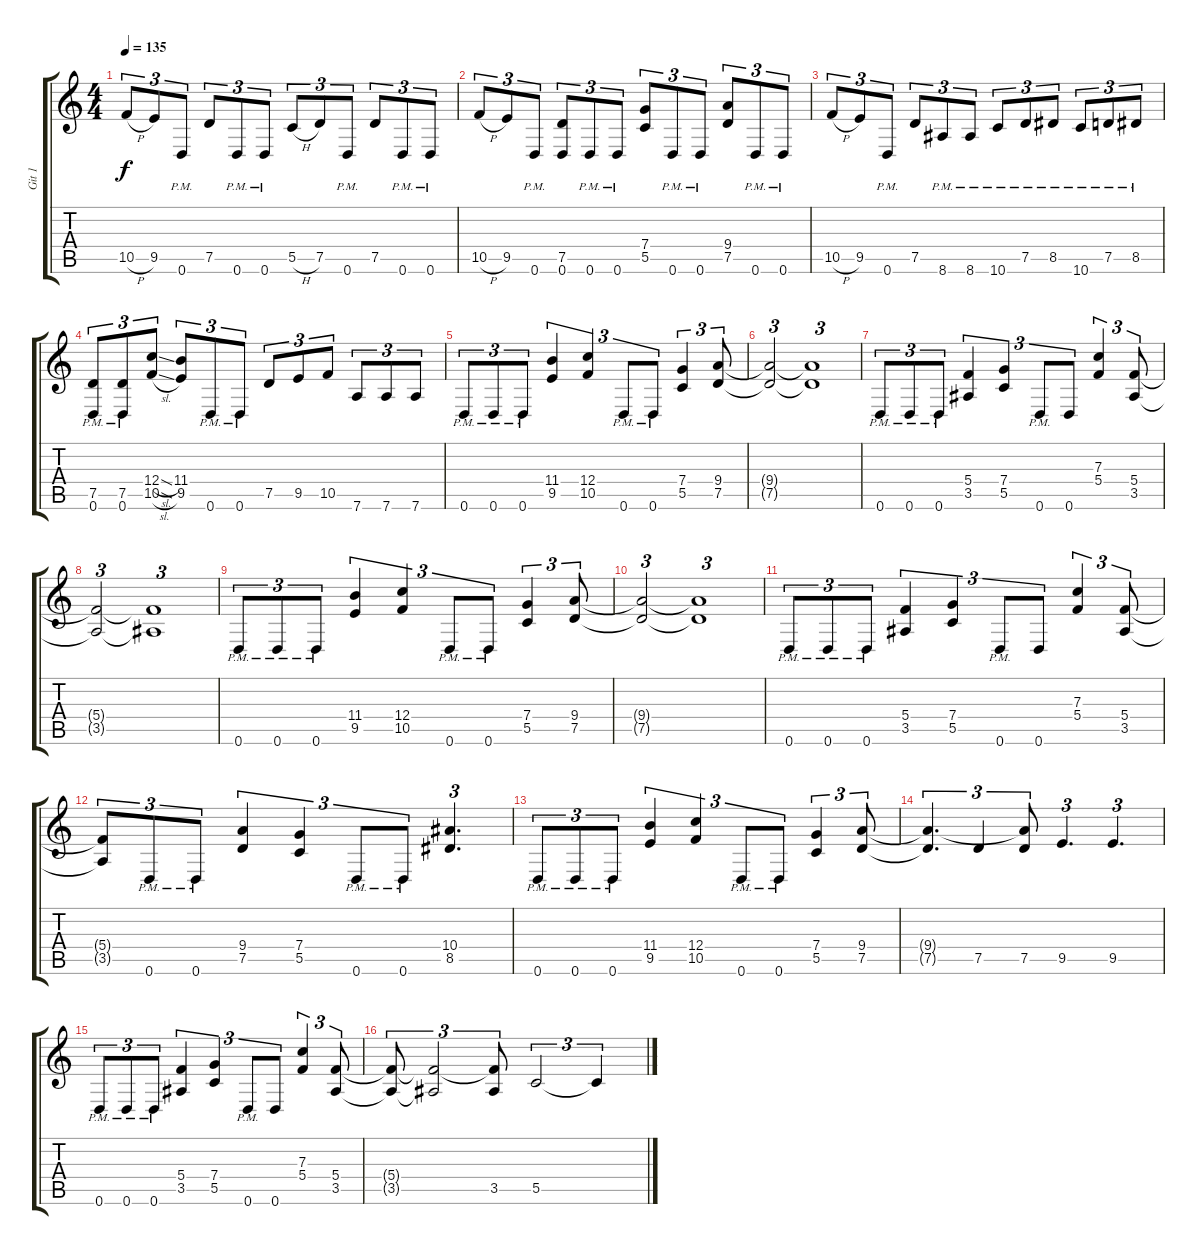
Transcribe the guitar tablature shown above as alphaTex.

\track ("Git 1" "Git 1") {instrument distortionguitar}
\staff {score tabs}
\tuning (D4 A3 F3 C3 G2 D2) {hide}
\ts (4 4)
\tempo 135
\clef g2
\ks c
10.5{h}.8{tu (3 2) dy f} 9.5.8{tu (3 2)} 0.6{pm}.8{tu (3 2)} 7.5.8{tu (3 2)} 0.6{pm}.8{tu (3 2)} 0.6{pm}.8{tu (3 2)} 5.5{h}.8{tu (3 2)} 7.5.8{tu (3 2)} 0.6{pm}.8{tu (3 2)} 7.5.8{tu (3 2)} 0.6{pm}.8{tu (3 2)} 0.6{pm}.8{tu (3 2)} |
10.5{h}.8{tu (3 2)} 9.5.8{tu (3 2)} 0.6{pm}.8{tu (3 2)} (7.5 0.6).8{tu (3 2)} 0.6{pm}.8{tu (3 2)} 0.6{pm}.8{tu (3 2)} (7.4 5.5).8{tu (3 2)} 0.6{pm}.8{tu (3 2)} 0.6{pm}.8{tu (3 2)} (9.4 7.5).8{tu (3 2)} 0.6{pm}.8{tu (3 2)} 0.6{pm}.8{tu (3 2)} |
10.5{h}.8{tu (3 2)} 9.5.8{tu (3 2)} 0.6{pm}.8{tu (3 2)} 7.5.8{tu (3 2)} 8.6{pm}.8{tu (3 2)} 8.6{pm}.8{tu (3 2)} 10.6{pm}.8{tu (3 2)} 7.5{pm}.8{tu (3 2)} 8.5{pm}.8{tu (3 2)} 10.6{pm}.8{tu (3 2)} 7.5{pm}.8{tu (3 2)} 8.5{pm}.8{tu (3 2)} |
(7.5{pm} 0.6{pm}).8{tu (3 2)} (7.5{pm} 0.6{pm}).8{tu (3 2)} (12.4{sl} 10.5{sl}).8{tu (3 2)} (11.4 9.5).8{tu (3 2)} 0.6{pm}.8{tu (3 2)} 0.6{pm}.8{tu (3 2)} 7.5.8{tu (3 2)} 9.5.8{tu (3 2)} 10.5.8{tu (3 2)} 7.6.8{tu (3 2)} 7.6.8{tu (3 2)} 7.6.8{tu (3 2)} |
0.6{pm}.8{tu (3 2)} 0.6{pm}.8{tu (3 2)} 0.6{pm}.8{tu (3 2)} (11.4 9.5).4{tu (3 2)} (12.4 10.5).4{tu (3 2)} 0.6{pm}.8{tu (3 2)} 0.6{pm}.8{tu (3 2)} (7.4 5.5).4{tu (3 2)} (9.4 7.5).8{tu (3 2)} |
(9.4{t} 7.5{t}).2{tu (3 2)} (9.4{t} 7.5{t}).1{tu (3 2)} |
0.6{pm}.8{tu (3 2)} 0.6{pm}.8{tu (3 2)} 0.6{pm}.8{tu (3 2)} (5.4 3.5).4{tu (3 2)} (7.4 5.5).4{tu (3 2)} 0.6{pm}.8{tu (3 2)} 0.6.8{tu (3 2)} (7.3 5.4).4{tu (3 2)} (5.4 3.5).8{tu (3 2)} |
(5.4{t} 3.5{t}).2{tu (3 2)} (5.4{t} 3.5{t}).1{tu (3 2)} |
0.6{pm}.8{tu (3 2)} 0.6{pm}.8{tu (3 2)} 0.6{pm}.8{tu (3 2)} (11.4 9.5).4{tu (3 2)} (12.4 10.5).4{tu (3 2)} 0.6{pm}.8{tu (3 2)} 0.6{pm}.8{tu (3 2)} (7.4 5.5).4{tu (3 2)} (9.4 7.5).8{tu (3 2)} |
(9.4{t} 7.5{t}).2{tu (3 2)} (9.4{t} 7.5{t}).1{tu (3 2)} |
0.6{pm}.8{tu (3 2)} 0.6{pm}.8{tu (3 2)} 0.6{pm}.8{tu (3 2)} (5.4 3.5).4{tu (3 2)} (7.4 5.5).4{tu (3 2)} 0.6{pm}.8{tu (3 2)} 0.6.8{tu (3 2)} (7.3 5.4).4{tu (3 2)} (5.4 3.5).8{tu (3 2)} |
(5.4{t} 3.5{t}).8{tu (3 2)} 0.6{pm}.8{tu (3 2)} 0.6{pm}.8{tu (3 2)} (9.4 7.5).4{tu (3 2)} (7.4 5.5).4{tu (3 2)} 0.6{pm}.8{tu (3 2)} 0.6{pm}.8{tu (3 2)} (10.4 8.5).4{d tu (3 2)} |
0.6{pm}.8{tu (3 2)} 0.6{pm}.8{tu (3 2)} 0.6{pm}.8{tu (3 2)} (11.4 9.5).4{tu (3 2)} (12.4 10.5).4{tu (3 2)} 0.6{pm}.8{tu (3 2)} 0.6{pm}.8{tu (3 2)} (7.4 5.5).4{tu (3 2)} (9.4 7.5).8{tu (3 2)} |
(9.4{t} 7.5{t}).4{d tu (3 2)} 7.5.4{tu (3 2)} (9.4{t} 7.5).8{tu (3 2)} 9.5.4{d tu (3 2)} 9.5.4{d tu (3 2)} |
0.6{pm}.8{tu (3 2)} 0.6{pm}.8{tu (3 2)} 0.6{pm}.8{tu (3 2)} (5.4 3.5).4{tu (3 2)} (7.4 5.5).4{tu (3 2)} 0.6{pm}.8{tu (3 2)} 0.6.8{tu (3 2)} (7.3 5.4).4{tu (3 2)} (5.4 3.5).8{tu (3 2)} |
(5.4{t} 3.5{t}).8{tu (3 2)} (5.4{t} 3.5{t}).2{tu (3 2)} (5.4{t} 3.5).8{tu (3 2)} 5.5.2{tu (3 2)} 5.5{t}.4{tu (3 2)}
